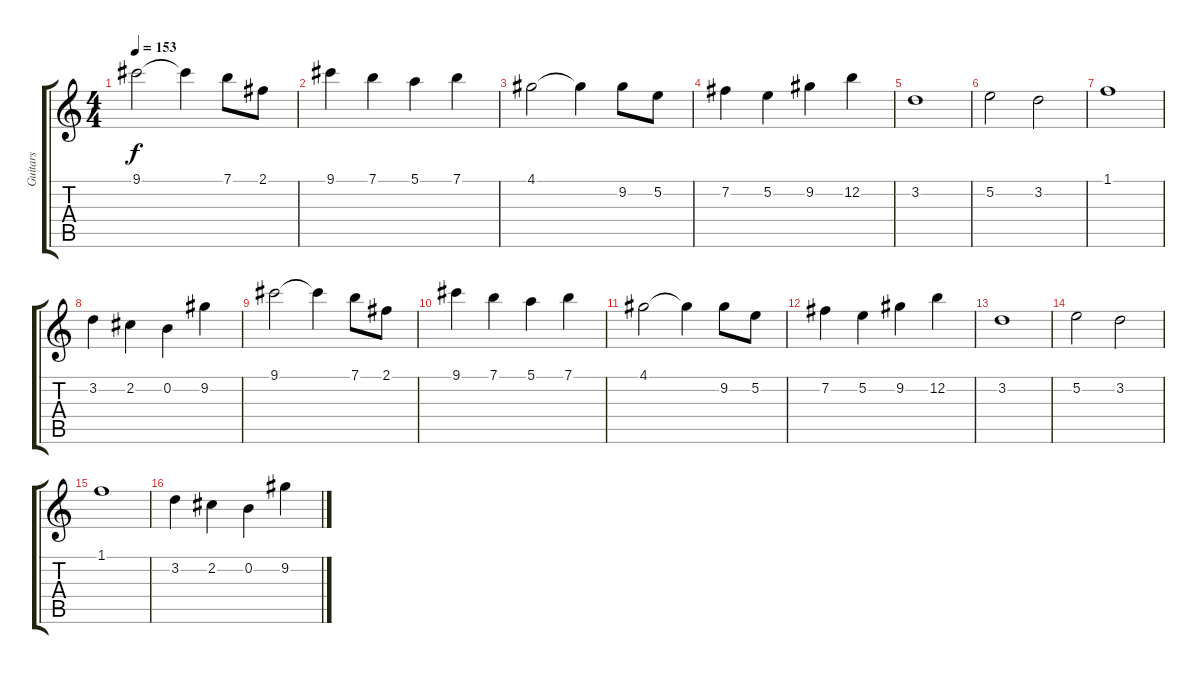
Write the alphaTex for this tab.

\track ("Guitars" "Guitars") {instrument distortionguitar}
\staff {score tabs}
\tuning (E4 B3 G3 D3 A2 E2) {hide}
\ts (4 4)
\tempo 153
\clef g2
\ks c
9.1.2{dy f volume 16 balance 0} 9.1{t}.4 7.1.8 2.1.8 |
9.1.4 7.1.4 5.1.4 7.1.4 |
4.1.2 4.1{t}.4 9.2.8 5.2.8 |
7.2.4 5.2.4 9.2.4 12.2.4 |
3.2.1 |
5.2.2 3.2.2 |
1.1.1 |
3.2.4 2.2.4 0.2.4 9.2.4 |
9.1.2{volume 16 balance 0} 9.1{t}.4 7.1.8 2.1.8 |
9.1.4 7.1.4 5.1.4 7.1.4 |
4.1.2 4.1{t}.4 9.2.8 5.2.8 |
7.2.4 5.2.4 9.2.4 12.2.4 |
3.2.1 |
5.2.2 3.2.2 |
1.1.1 |
3.2.4 2.2.4 0.2.4 9.2.4
